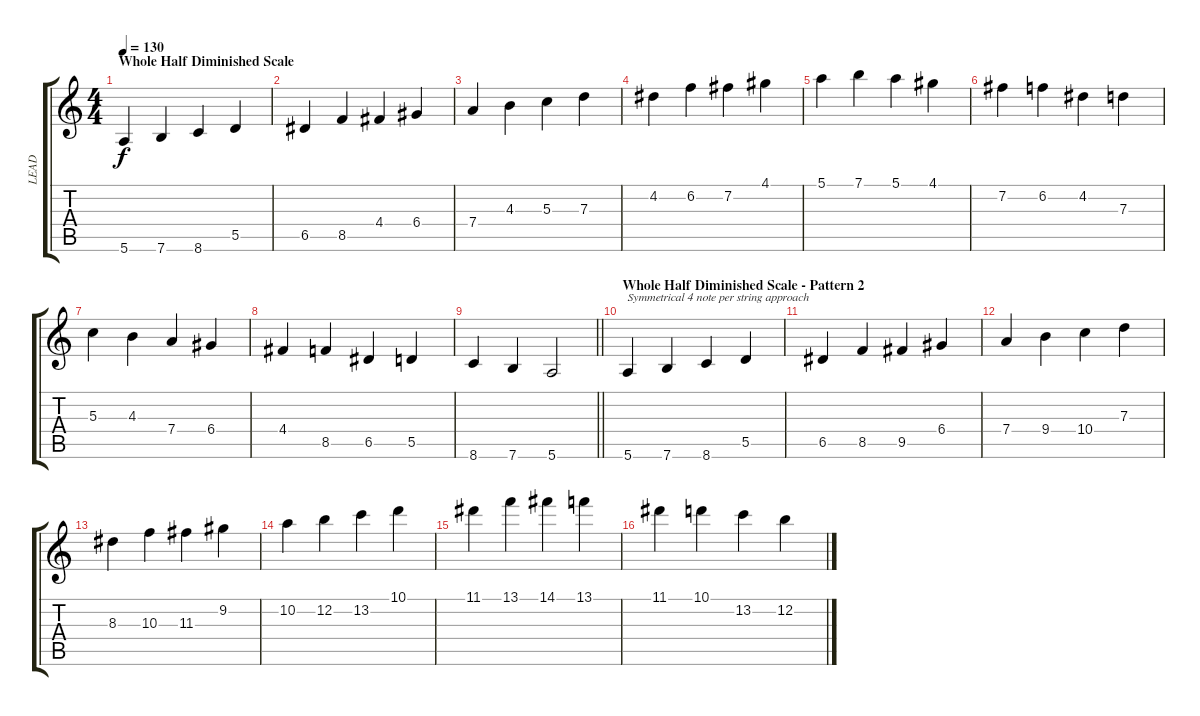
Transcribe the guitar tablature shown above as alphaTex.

\track ("LEAD" "LEAD") {instrument distortionguitar}
\staff {score tabs}
\tuning (E4 B3 G3 D3 A2 E2) {hide}
\ts (4 4)
\section ("" "Whole Half Diminished Scale")
\tempo 130
\clef g2
\ks c
5.6.4{dy f instrument distortionguitar} 7.6.4 8.6.4 5.5.4 |
6.5.4 8.5.4 4.4.4 6.4.4 |
7.4.4 4.3.4 5.3.4 7.3.4 |
4.2.4 6.2.4 7.2.4 4.1.4 |
5.1.4 7.1.4 5.1.4 4.1.4 |
7.2.4 6.2.4 4.2.4 7.3.4 |
5.3.4 4.3.4 7.4.4 6.4.4 |
4.4.4 8.5.4 6.5.4 5.5.4 |
\barLineRight lightlight
8.6.4 7.6.4 5.6.2 |
\section ("" "Whole Half Diminished Scale - Pattern 2")
5.6.4{txt "Symmetrical 4 note per string approach"} 7.6.4 8.6.4 5.5.4 |
6.5.4 8.5.4 9.5.4 6.4.4 |
7.4.4 9.4.4 10.4.4 7.3.4 |
8.3.4 10.3.4 11.3.4 9.2.4 |
10.2.4 12.2.4 13.2.4 10.1.4 |
11.1.4 13.1.4 14.1.4 13.1.4 |
11.1.4 10.1.4 13.2.4 12.2.4
